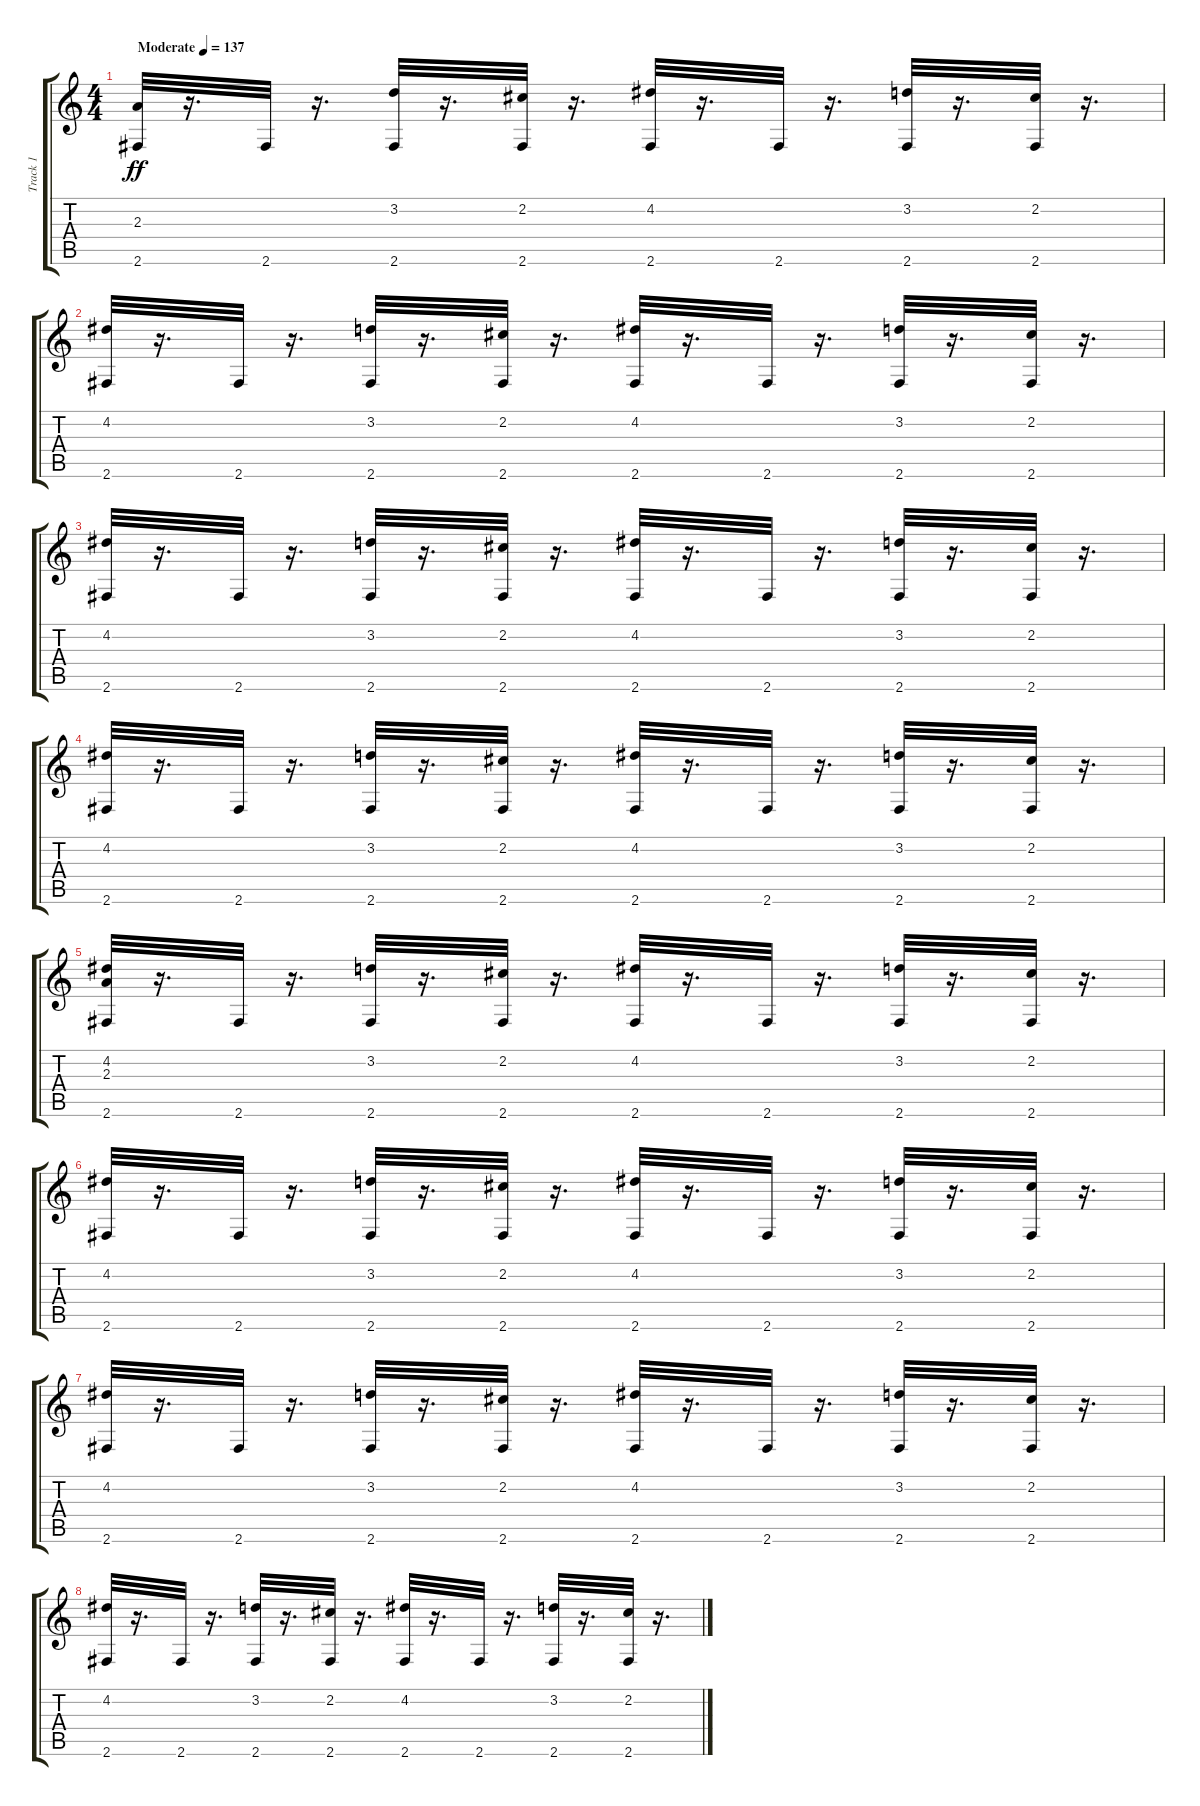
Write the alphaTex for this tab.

\track ("Track 1" "Track 1") {instrument acousticguitarsteel}
\staff {score tabs}
\tuning (E4 B3 G3 D3 A2 E2) {hide}
\ts (4 4)
\tempo (137 "Moderate")
\clef g2
\ks c
(2.3 2.6).32{dy ff instrument acousticguitarsteel} r.16{d} 2.6.32 r.16{d} (3.2 2.6).32 r.16{d} (2.2 2.6).32 r.16{d} (4.2 2.6).32 r.16{d} 2.6.32 r.16{d} (3.2 2.6).32 r.16{d} (2.2 2.6).32 r.16{d} |
(4.2 2.6).32 r.16{d} 2.6.32 r.16{d} (3.2 2.6).32 r.16{d} (2.2 2.6).32 r.16{d} (4.2 2.6).32 r.16{d} 2.6.32 r.16{d} (3.2 2.6).32 r.16{d} (2.2 2.6).32 r.16{d} |
(4.2 2.6).32 r.16{d} 2.6.32 r.16{d} (3.2 2.6).32 r.16{d} (2.2 2.6).32 r.16{d} (4.2 2.6).32 r.16{d} 2.6.32 r.16{d} (3.2 2.6).32 r.16{d} (2.2 2.6).32 r.16{d} |
(4.2 2.6).32 r.16{d} 2.6.32 r.16{d} (3.2 2.6).32 r.16{d} (2.2 2.6).32 r.16{d} (4.2 2.6).32 r.16{d} 2.6.32 r.16{d} (3.2 2.6).32 r.16{d} (2.2 2.6).32 r.16{d} |
(4.2 2.3 2.6).32 r.16{d} 2.6.32 r.16{d} (3.2 2.6).32 r.16{d} (2.2 2.6).32 r.16{d} (4.2 2.6).32 r.16{d} 2.6.32 r.16{d} (3.2 2.6).32 r.16{d} (2.2 2.6).32 r.16{d} |
(4.2 2.6).32 r.16{d} 2.6.32 r.16{d} (3.2 2.6).32 r.16{d} (2.2 2.6).32 r.16{d} (4.2 2.6).32 r.16{d} 2.6.32 r.16{d} (3.2 2.6).32 r.16{d} (2.2 2.6).32 r.16{d} |
(4.2 2.6).32 r.16{d} 2.6.32 r.16{d} (3.2 2.6).32 r.16{d} (2.2 2.6).32 r.16{d} (4.2 2.6).32 r.16{d} 2.6.32 r.16{d} (3.2 2.6).32 r.16{d} (2.2 2.6).32 r.16{d} |
(4.2 2.6).32 r.16{d} 2.6.32 r.16{d} (3.2 2.6).32 r.16{d} (2.2 2.6).32 r.16{d} (4.2 2.6).32 r.16{d} 2.6.32 r.16{d} (3.2 2.6).32 r.16{d} (2.2 2.6).32 r.16{d}
